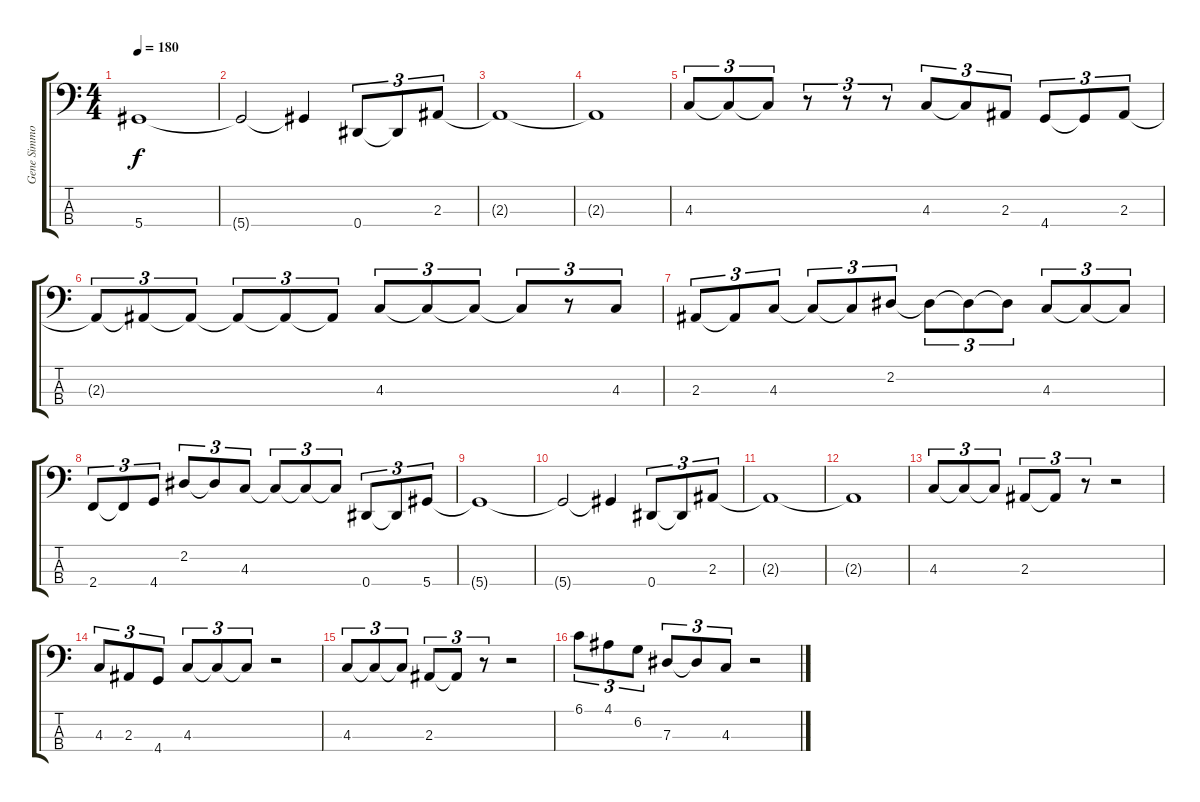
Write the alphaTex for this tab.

\track ("Gene Simmons" "Gene Simmo") {instrument electricbasspick}
\staff {score tabs}
\tuning (Gb2 Db2 Ab1 Eb1) {hide}
\ts (4 4)
\tempo 180
\clef f4
\ks c
5.4{t}.1{dy f} |
5.4{t}.2 5.4{t}.4 0.4.8{tu (3 2)} 0.4{t}.8{tu (3 2)} 2.3.8{tu (3 2)} |
2.3{t}.1 |
2.3{t}.1 |
4.3.8{tu (3 2)} 4.3{t}.8{tu (3 2)} 4.3{t}.8{tu (3 2)} r.8{tu (3 2)} r.8{tu (3 2)} r.8{tu (3 2)} 4.3.8{tu (3 2)} 4.3{t}.8{tu (3 2)} 2.3.8{tu (3 2)} 4.4.8{tu (3 2)} 4.4{t}.8{tu (3 2)} 2.3.8{tu (3 2)} |
2.3{t}.8{tu (3 2)} 2.3{t}.8{tu (3 2)} 2.3{t}.8{tu (3 2)} 2.3{t}.8{tu (3 2)} 2.3{t}.8{tu (3 2)} 2.3{t}.8{tu (3 2)} 4.3.8{tu (3 2)} 4.3{t}.8{tu (3 2)} 4.3{t}.8{tu (3 2)} 4.3{t}.8{tu (3 2)} r.8{tu (3 2)} 4.3.8{tu (3 2)} |
2.3.8{tu (3 2)} 2.3{t}.8{tu (3 2)} 4.3.8{tu (3 2)} 4.3{t}.8{tu (3 2)} 4.3{t}.8{tu (3 2)} 2.2.8{tu (3 2)} 2.2{t}.8{tu (3 2)} 2.2{t}.8{tu (3 2)} 2.2{t}.8{tu (3 2)} 4.3.8{tu (3 2)} 4.3{t}.8{tu (3 2)} 4.3{t}.8{tu (3 2)} |
2.4.8{tu (3 2)} 2.4{t}.8{tu (3 2)} 4.4.8{tu (3 2)} 2.2.8{tu (3 2)} 2.2{t}.8{tu (3 2)} 4.3.8{tu (3 2)} 4.3{t}.8{tu (3 2)} 4.3{t}.8{tu (3 2)} 4.3{t}.8{tu (3 2)} 0.4.8{tu (3 2)} 0.4{t}.8{tu (3 2)} 5.4.8{tu (3 2)} |
5.4{t}.1 |
5.4{t}.2 5.4{t}.4 0.4.8{tu (3 2)} 0.4{t}.8{tu (3 2)} 2.3.8{tu (3 2)} |
2.3{t}.1 |
2.3{t}.1 |
4.3.8{tu (3 2)} 4.3{t}.8{tu (3 2)} 4.3{t}.8{tu (3 2)} 2.3.8{tu (3 2)} 2.3{t}.8{tu (3 2)} r.8{tu (3 2)} r.2 |
4.3.8{tu (3 2)} 2.3.8{tu (3 2)} 4.4.8{tu (3 2)} 4.3.8{tu (3 2)} 4.3{t}.8{tu (3 2)} 4.3{t}.8{tu (3 2)} r.2 |
4.3.8{tu (3 2)} 4.3{t}.8{tu (3 2)} 4.3{t}.8{tu (3 2)} 2.3.8{tu (3 2)} 2.3{t}.8{tu (3 2)} r.8{tu (3 2)} r.2 |
6.1.8{tu (3 2)} 4.1.8{tu (3 2)} 6.2.8{tu (3 2)} 7.3.8{tu (3 2)} 7.3{t}.8{tu (3 2)} 4.3.8{tu (3 2)} r.2
